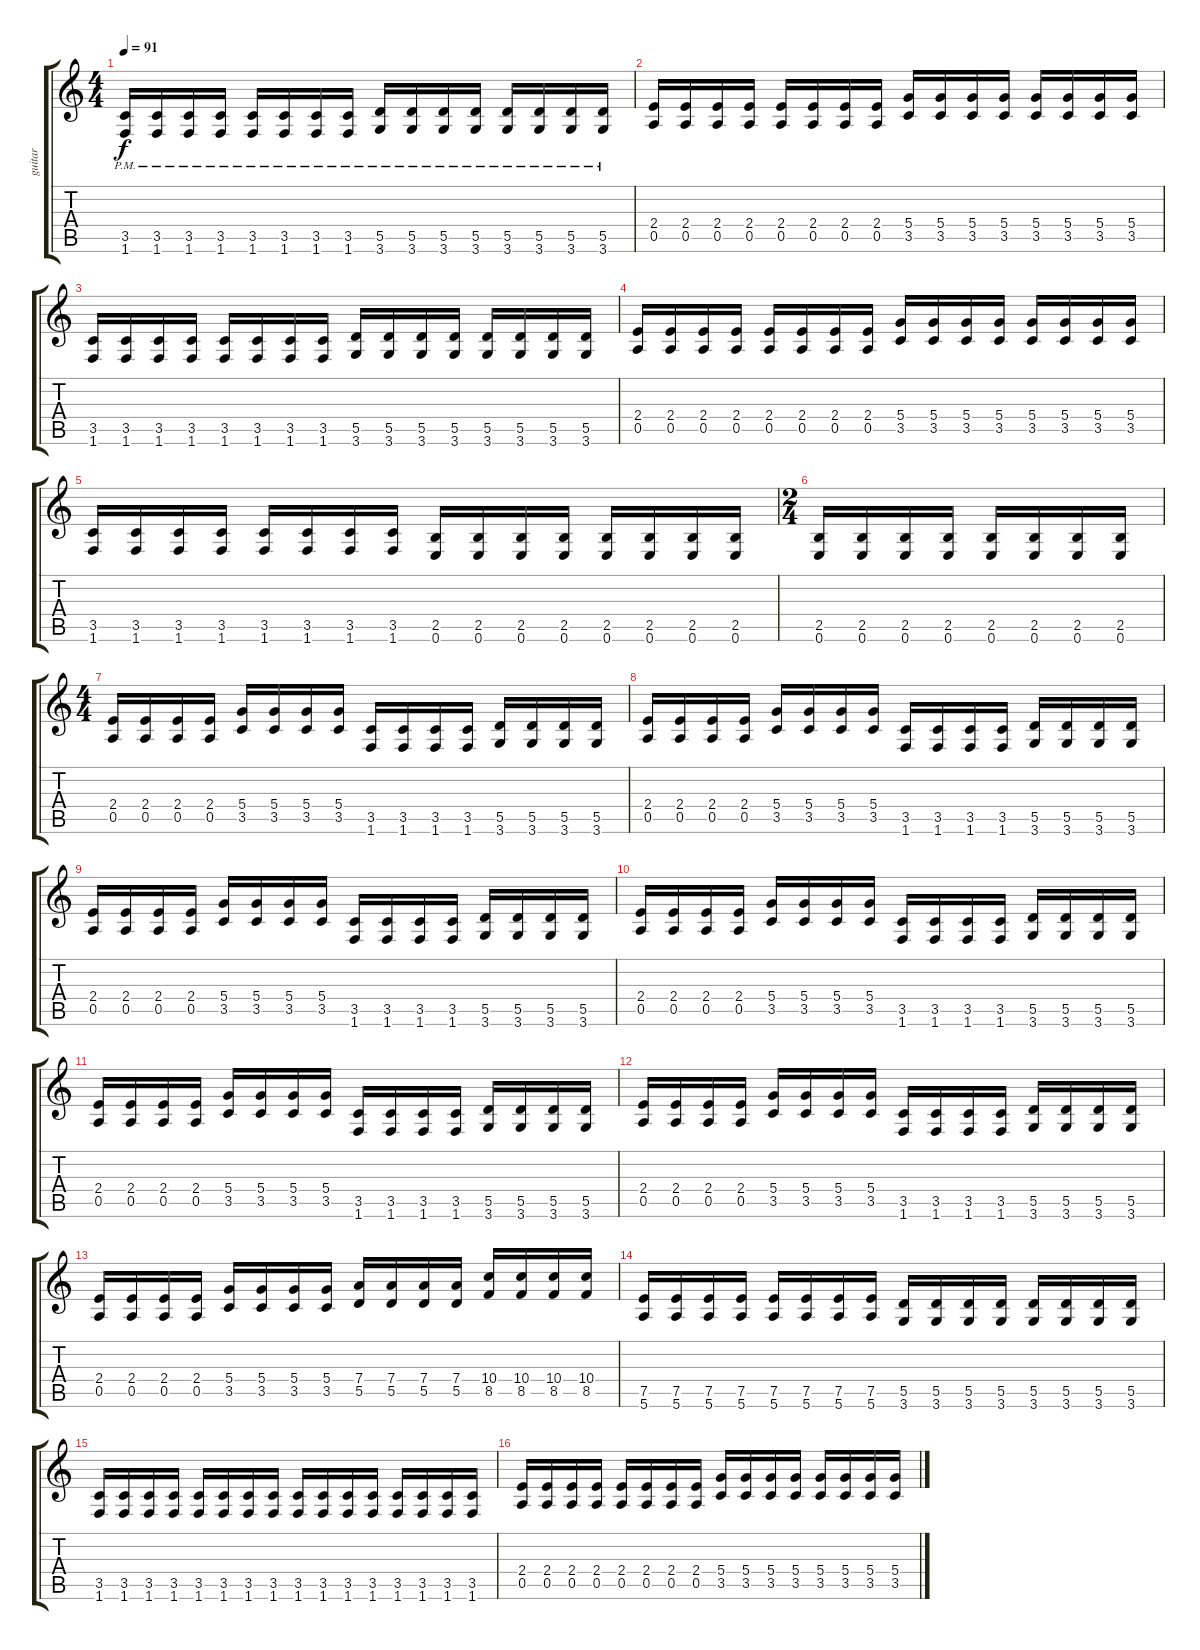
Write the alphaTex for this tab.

\track ("guitar" "guitar") {instrument overdrivenguitar}
\staff {score tabs}
\tuning (E4 B3 G3 D3 A2 E2) {hide}
\ts (4 4)
\tempo 91
\clef g2
\ks c
(3.5{pm} 1.6{pm}).16{dy f} (3.5{pm} 1.6{pm}).16 (3.5{pm} 1.6{pm}).16 (3.5{pm} 1.6{pm}).16 (3.5{pm} 1.6{pm}).16 (3.5{pm} 1.6{pm}).16 (3.5{pm} 1.6{pm}).16 (3.5{pm} 1.6{pm}).16 (5.5{pm} 3.6{pm}).16 (5.5{pm} 3.6{pm}).16 (5.5{pm} 3.6{pm}).16 (5.5{pm} 3.6{pm}).16 (5.5{pm} 3.6{pm}).16 (5.5{pm} 3.6{pm}).16 (5.5{pm} 3.6{pm}).16 (5.5{pm} 3.6{pm}).16 |
(2.4 0.5).16 (2.4 0.5).16 (2.4 0.5).16 (2.4 0.5).16 (2.4 0.5).16 (2.4 0.5).16 (2.4 0.5).16 (2.4 0.5).16 (5.4 3.5).16 (5.4 3.5).16 (5.4 3.5).16 (5.4 3.5).16 (5.4 3.5).16 (5.4 3.5).16 (5.4 3.5).16 (5.4 3.5).16 |
(3.5 1.6).16 (3.5 1.6).16 (3.5 1.6).16 (3.5 1.6).16 (3.5 1.6).16 (3.5 1.6).16 (3.5 1.6).16 (3.5 1.6).16 (5.5 3.6).16 (5.5 3.6).16 (5.5 3.6).16 (5.5 3.6).16 (5.5 3.6).16 (5.5 3.6).16 (5.5 3.6).16 (5.5 3.6).16 |
(2.4 0.5).16 (2.4 0.5).16 (2.4 0.5).16 (2.4 0.5).16 (2.4 0.5).16 (2.4 0.5).16 (2.4 0.5).16 (2.4 0.5).16 (5.4 3.5).16 (5.4 3.5).16 (5.4 3.5).16 (5.4 3.5).16 (5.4 3.5).16 (5.4 3.5).16 (5.4 3.5).16 (5.4 3.5).16 |
(3.5 1.6).16 (3.5 1.6).16 (3.5 1.6).16 (3.5 1.6).16 (3.5 1.6).16 (3.5 1.6).16 (3.5 1.6).16 (3.5 1.6).16 (2.5 0.6).16 (2.5 0.6).16 (2.5 0.6).16 (2.5 0.6).16 (2.5 0.6).16 (2.5 0.6).16 (2.5 0.6).16 (2.5 0.6).16 |
\ts (2 4)
(2.5 0.6).16 (2.5 0.6).16 (2.5 0.6).16 (2.5 0.6).16 (2.5 0.6).16 (2.5 0.6).16 (2.5 0.6).16 (2.5 0.6).16 |
\ts (4 4)
(2.4 0.5).16 (2.4 0.5).16 (2.4 0.5).16 (2.4 0.5).16 (5.4 3.5).16 (5.4 3.5).16 (5.4 3.5).16 (5.4 3.5).16 (3.5 1.6).16 (3.5 1.6).16 (3.5 1.6).16 (3.5 1.6).16 (5.5 3.6).16 (5.5 3.6).16 (5.5 3.6).16 (5.5 3.6).16 |
(2.4 0.5).16 (2.4 0.5).16 (2.4 0.5).16 (2.4 0.5).16 (5.4 3.5).16 (5.4 3.5).16 (5.4 3.5).16 (5.4 3.5).16 (3.5 1.6).16 (3.5 1.6).16 (3.5 1.6).16 (3.5 1.6).16 (5.5 3.6).16 (5.5 3.6).16 (5.5 3.6).16 (5.5 3.6).16 |
(2.4 0.5).16 (2.4 0.5).16 (2.4 0.5).16 (2.4 0.5).16 (5.4 3.5).16 (5.4 3.5).16 (5.4 3.5).16 (5.4 3.5).16 (3.5 1.6).16 (3.5 1.6).16 (3.5 1.6).16 (3.5 1.6).16 (5.5 3.6).16 (5.5 3.6).16 (5.5 3.6).16 (5.5 3.6).16 |
(2.4 0.5).16 (2.4 0.5).16 (2.4 0.5).16 (2.4 0.5).16 (5.4 3.5).16 (5.4 3.5).16 (5.4 3.5).16 (5.4 3.5).16 (3.5 1.6).16 (3.5 1.6).16 (3.5 1.6).16 (3.5 1.6).16 (5.5 3.6).16 (5.5 3.6).16 (5.5 3.6).16 (5.5 3.6).16 |
(2.4 0.5).16 (2.4 0.5).16 (2.4 0.5).16 (2.4 0.5).16 (5.4 3.5).16 (5.4 3.5).16 (5.4 3.5).16 (5.4 3.5).16 (3.5 1.6).16 (3.5 1.6).16 (3.5 1.6).16 (3.5 1.6).16 (5.5 3.6).16 (5.5 3.6).16 (5.5 3.6).16 (5.5 3.6).16 |
(2.4 0.5).16 (2.4 0.5).16 (2.4 0.5).16 (2.4 0.5).16 (5.4 3.5).16 (5.4 3.5).16 (5.4 3.5).16 (5.4 3.5).16 (3.5 1.6).16 (3.5 1.6).16 (3.5 1.6).16 (3.5 1.6).16 (5.5 3.6).16 (5.5 3.6).16 (5.5 3.6).16 (5.5 3.6).16 |
(2.4 0.5).16 (2.4 0.5).16 (2.4 0.5).16 (2.4 0.5).16 (5.4 3.5).16 (5.4 3.5).16 (5.4 3.5).16 (5.4 3.5).16 (7.4 5.5).16 (7.4 5.5).16 (7.4 5.5).16 (7.4 5.5).16 (10.4 8.5).16 (10.4 8.5).16 (10.4 8.5).16 (10.4 8.5).16 |
(7.5 5.6).16 (7.5 5.6).16 (7.5 5.6).16 (7.5 5.6).16 (7.5 5.6).16 (7.5 5.6).16 (7.5 5.6).16 (7.5 5.6).16 (5.5 3.6).16 (5.5 3.6).16 (5.5 3.6).16 (5.5 3.6).16 (5.5 3.6).16 (5.5 3.6).16 (5.5 3.6).16 (5.5 3.6).16 |
(3.5 1.6).16 (3.5 1.6).16 (3.5 1.6).16 (3.5 1.6).16 (3.5 1.6).16 (3.5 1.6).16 (3.5 1.6).16 (3.5 1.6).16 (3.5 1.6).16 (3.5 1.6).16 (3.5 1.6).16 (3.5 1.6).16 (3.5 1.6).16 (3.5 1.6).16 (3.5 1.6).16 (3.5 1.6).16 |
(2.4 0.5).16 (2.4 0.5).16 (2.4 0.5).16 (2.4 0.5).16 (2.4 0.5).16 (2.4 0.5).16 (2.4 0.5).16 (2.4 0.5).16 (5.4 3.5).16 (5.4 3.5).16 (5.4 3.5).16 (5.4 3.5).16 (5.4 3.5).16 (5.4 3.5).16 (5.4 3.5).16 (5.4 3.5).16
